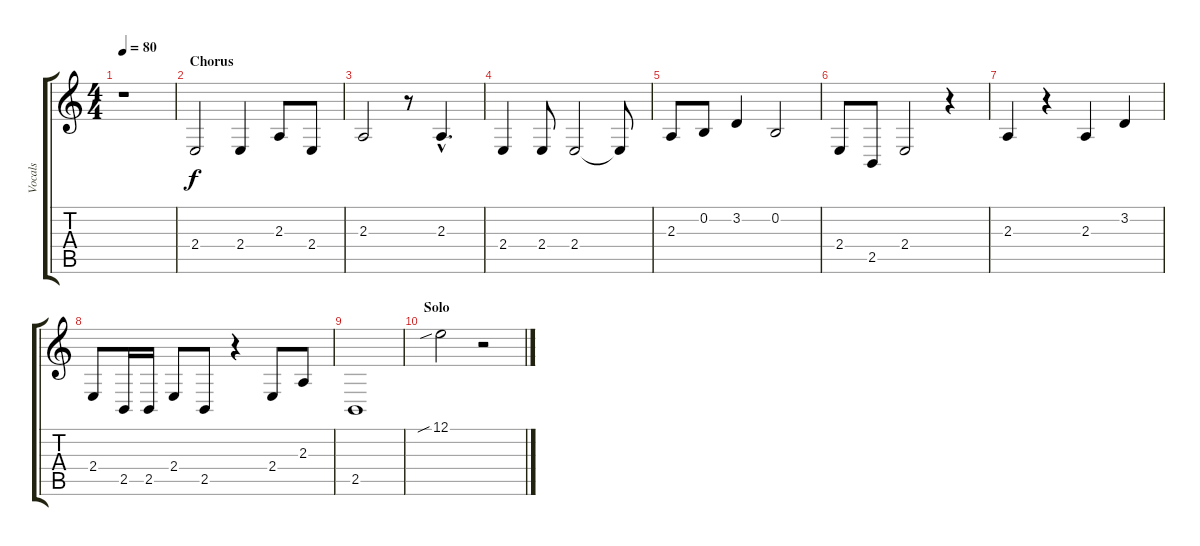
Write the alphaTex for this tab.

\track ("Vocals" "Vocals") {instrument flute}
\staff {score tabs}
\tuning (E4 B3 G3 D3 A2 E2) {hide}
\ts (4 4)
\tempo 80
\clef g2
\ks c
r.1{dy f} |
\section ("" "Chorus")
2.4.2 2.4.4 2.3.8 2.4.8 |
2.3.2 r.8 2.3{hac}.4{d} |
2.4.4 2.4.8 2.4.2 2.4{t}.8 |
2.3.8 0.2.8 3.2.4 0.2.2 |
2.4.8 2.5.8 2.4.2 r.4 |
2.3.4 r.4 2.3.4 3.2.4 |
2.4.8 2.5.16 2.5.16 2.4.8 2.5.8 r.4 2.4.8 2.3.8 |
2.5.1 |
\section ("" "Solo")
12.1{sib}.2 r.2
